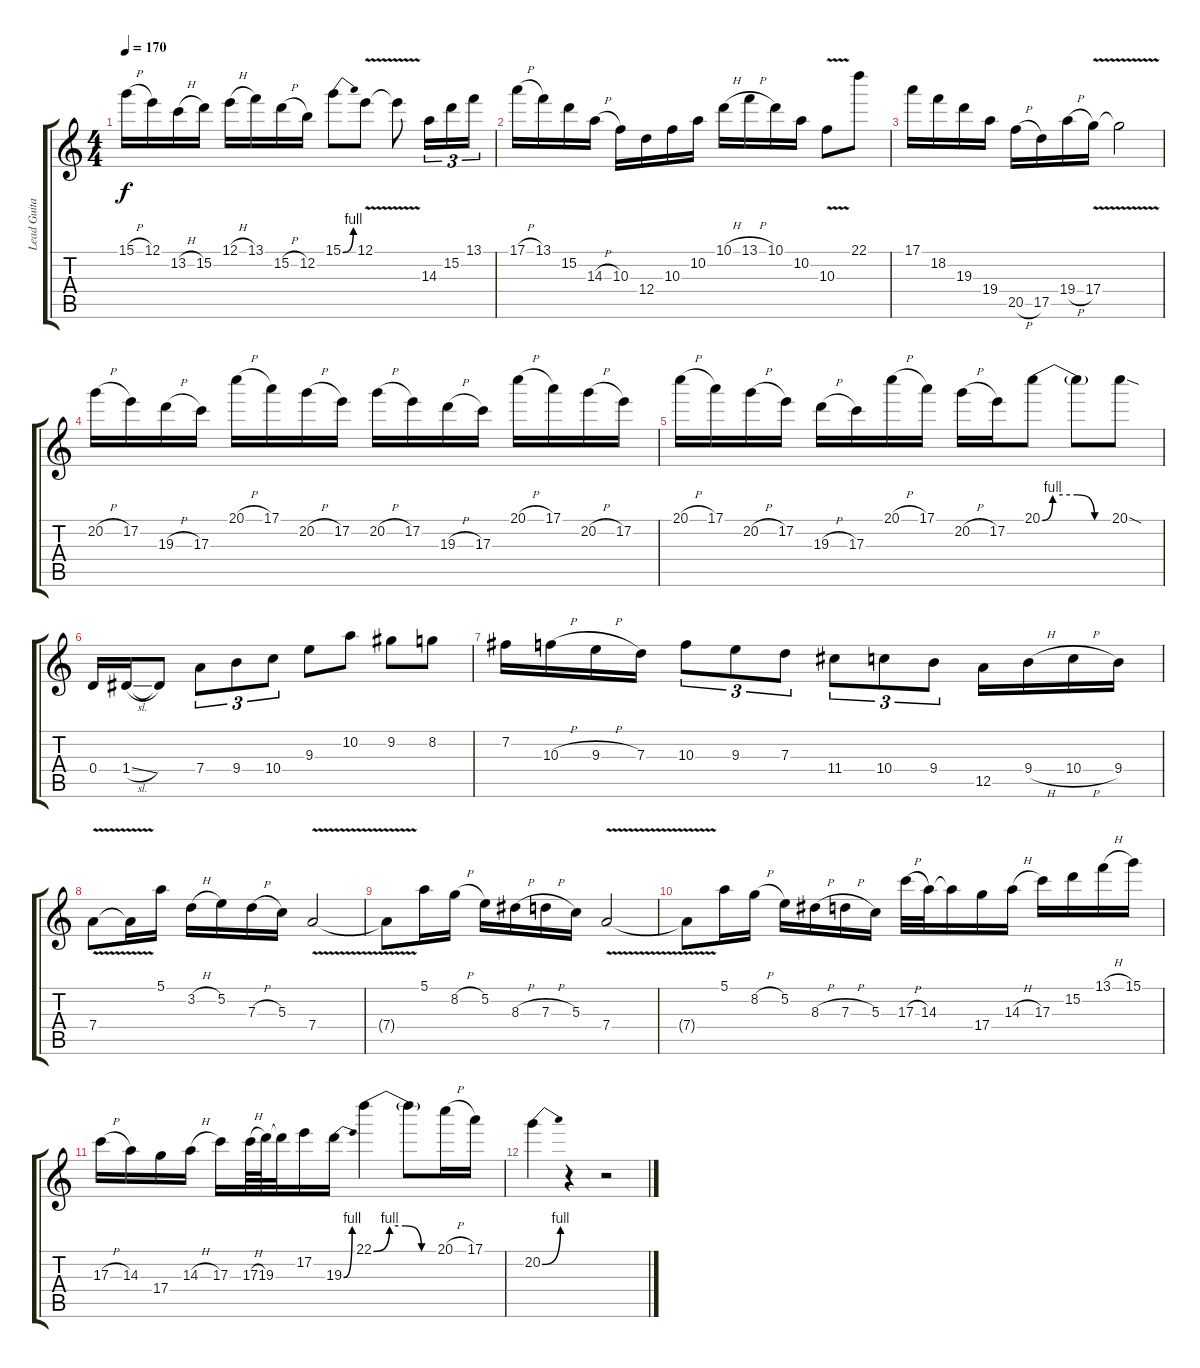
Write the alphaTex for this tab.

\track ("Lead Guitar (Marty Friedman)" "Lead Guita") {instrument distortionguitar}
\staff {score tabs}
\tuning (E4 B3 G3 D3 A2 E2) {hide}
\ts (4 4)
\tempo 170
\clef g2
\ks c
15.1{h}.16{dy f} 12.1.16 13.2{h}.16 15.2.16 12.1{h}.16 13.1.16 15.2{h}.16 12.2.16 15.1{be (bend 0 0 60 4)}.8 12.1{v}.8 12.1{t}.8 14.3.16{tu (3 2)} 15.2.16{tu (3 2)} 13.1.16{tu (3 2)} |
17.1{h}.16 13.1.16 15.2.16 14.3{h}.16 10.3.16 12.4.16 10.3.16 10.2.16 10.1{h}.16 13.1{h}.16 10.1.16 10.2.16 10.3{v}.8 22.1.8 |
17.1.16 18.2.16 19.3.16 19.4.16 20.5{h}.16 17.5.16 19.4{h}.16 17.4{v}.16 17.4{t}.2 |
20.2{h}.16 17.2.16 19.3{h}.16 17.3.16 20.1{h}.16 17.1.16 20.2{h}.16 17.2.16 20.2{h}.16 17.2.16 19.3{h}.16 17.3.16 20.1{h}.16 17.1.16 20.2{h}.16 17.2.16 |
20.1{h}.16 17.1.16 20.2{h}.16 17.2.16 19.3{h}.16 17.3.16 20.1{h}.16 17.1.16 20.2{h}.16 17.2.16 20.1{be (custom 0 0 9 4 30 4 45 0 60 0)}.8 20.1{t}.8 20.1{sod}.8 |
0.4.16 1.4{sl}.16 1.4{t}.8 7.4.8{tu (3 2)} 9.4.8{tu (3 2)} 10.4.8{tu (3 2)} 9.3.8 10.2.8 9.2.8 8.2.8 |
7.2.16 10.3{h}.16 9.3{h}.16 7.3.16 10.3.8{tu (3 2)} 9.3.8{tu (3 2)} 7.3.8{tu (3 2)} 11.4.8{tu (3 2)} 10.4.8{tu (3 2)} 9.4.8{tu (3 2)} 12.5.16 9.4{h}.16 10.4{h}.16 9.4.16 |
7.4{v}.8 7.4{t}.16 5.1.16 3.2{h}.16 5.2.16 7.3{h}.16 5.3.16 7.4{v}.2 |
7.4{t}.8 5.1.16 8.2{h}.16 5.2.16 8.3{h}.16 7.3{h}.16 5.3.16 7.4{v}.2 |
7.4{t}.8 5.1.16 8.2{h}.16 5.2.16 8.3{h}.16 7.3{h}.16 5.3.16 17.3{h}.32 14.3.32 14.3{t}.16 17.4.16 14.3{h}.16 17.3.16 15.2.16 13.1{h}.16 15.1.16 |
17.3{h}.16 14.3.16 17.4.16 14.3{h}.16 17.3.16 17.3{h}.64 19.3.64 19.3{t}.32 17.2.16 19.3{be (bend 0 0 60 4)}.16 22.1{be (custom 0 0 15 4 30 4 45 0 60 0)}.4 22.1{t}.8 20.1{h}.16 17.1.16 |
20.2{be (bend 0 0 60 4)}.4 r.4 r.2
